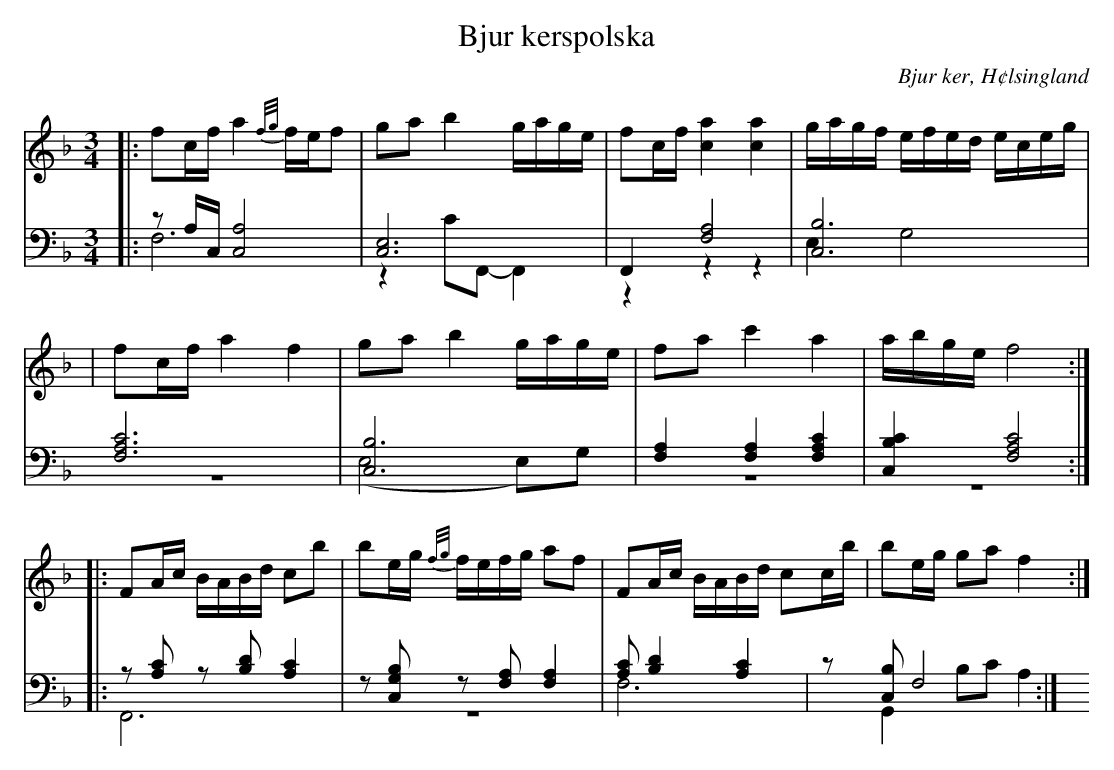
X:1
T: Bjur kerspolska
O: Bjur ker, H¢lsingland
M: 3/4
L: 1/8
K: F
V:1
V:2
V:3 merge
V: 1
|:fc/f/ a2 {f/g/}f/e/f|ga b2 g/a/g/e/|fc/f/ [c2a2] [c2a2]|g/a/g/f/ e/f/e/d/ e/c/e/g/|
|fc/f/ a2 f2|ga b2 g/a/g/e/|fa c'2 a2| a/b/g/e/ f4:|
|:FA/c/ B/A/B/d/ cb|be/g/ {f/g/}f/e/f/g/ af|FA/c/ B/A/B/d/ cc/b/|be/g/ ga f2:|
V:2 clef=bass
|:zA,/C,/ [A,4C,4]|[C,6E,6]|F,,2 [F,4A,4]|[C,6B,6]|
[F,6A,6C6]|[C,6B,6]|[F,2A,2] [F,2A,2] [F,2A,2C2]|[C,2B,2C2] [F,4A,4C4]:|
 |:z[A,C] z[B,D] [A,2C2]|z[C,G,B,] z[F,A,] [F,2A,2]|[A,C] [B,2D2] [A,2C2]|z[C,B,] F,4 :|
V:3 clef=bass
 |:F,6|z2 CF,,-F,,2|z2 z2 z2|E,2 G,4|
 |z6|(E,4 E,)G,|z6|z6:|
|:F,,6|z6|F,6|G,,2 B,C A,2:|
